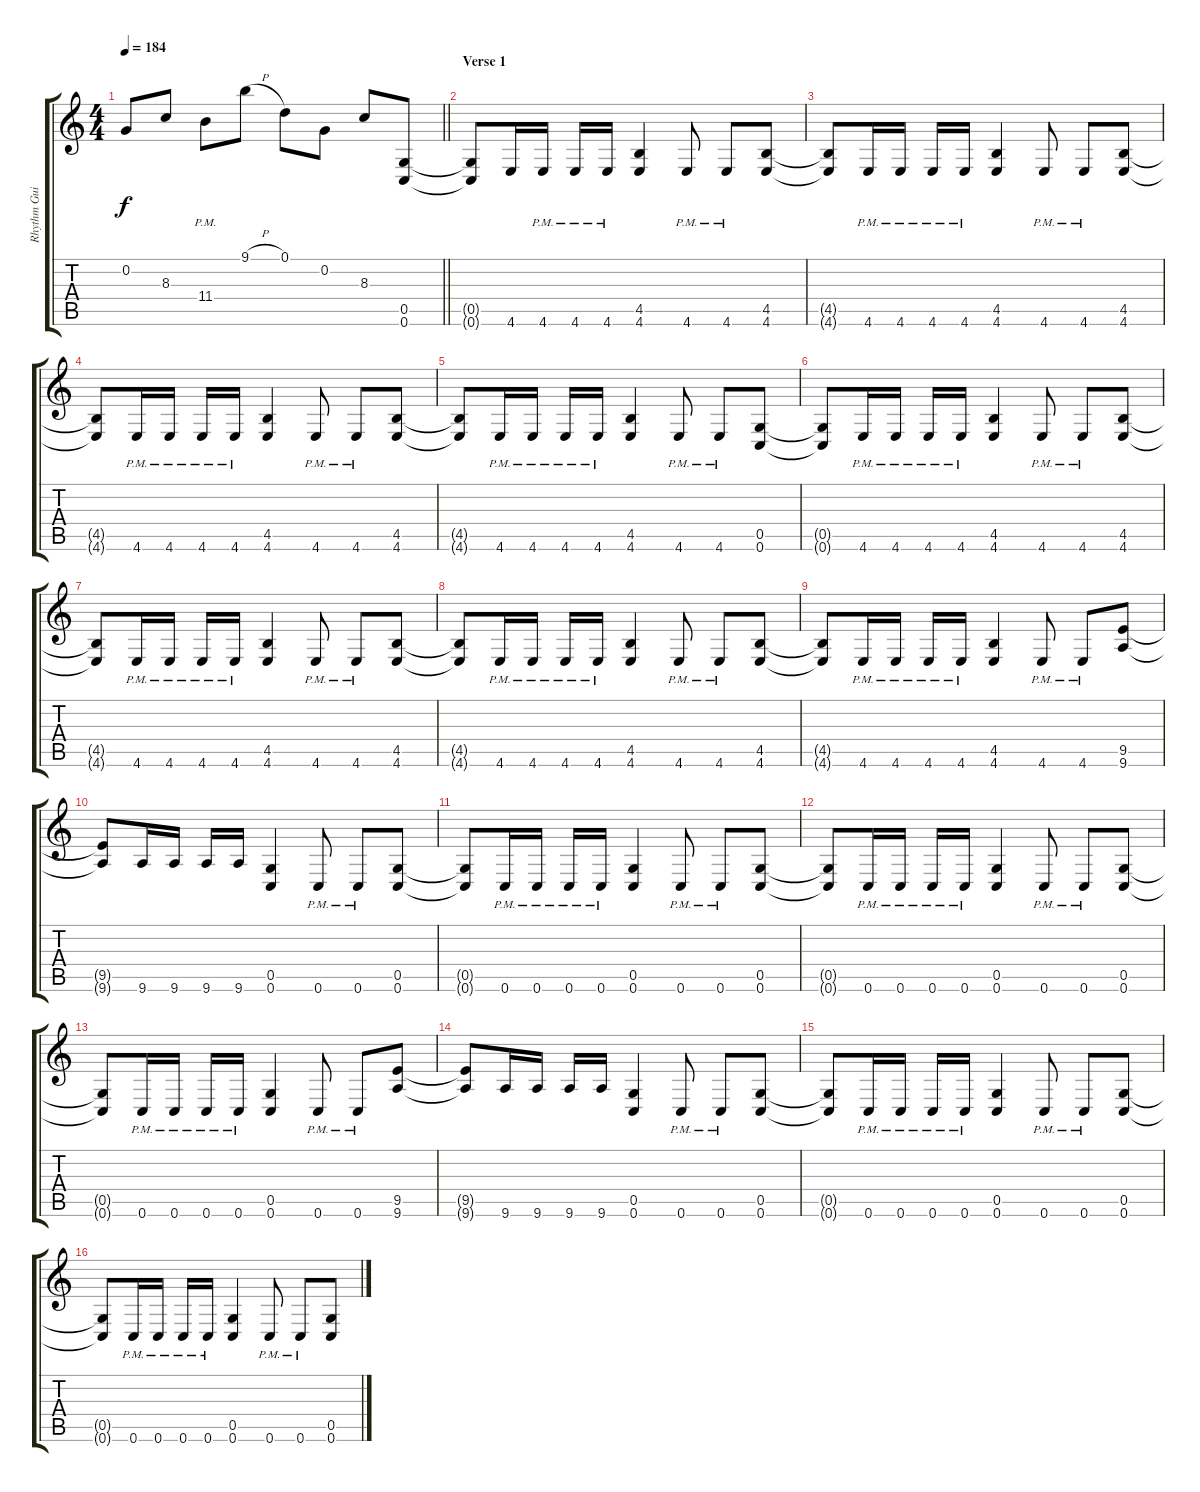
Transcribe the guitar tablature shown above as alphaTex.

\track ("Rhythm Guitar" "Rhythm Gui") {instrument overdrivenguitar}
\staff {score tabs}
\tuning (D4 G3 E3 C3 G2 C2) {hide}
\ts (4 4)
\tempo 184
\clef g2
\barLineRight lightlight
\ks c
0.2.8{dy f} 8.3.8 11.4{pm}.8 9.1{h}.8 0.1.8 0.2.8 8.3.8 (0.5 0.6).8 |
\section ("" "Verse 1")
(0.5{t} 0.6{t}).8 4.6.16 4.6{pm}.16 4.6{pm}.16 4.6{pm}.16 (4.5 4.6).4 4.6{pm}.8 4.6{pm}.8 (4.5 4.6).8 |
(4.5{t} 4.6{t}).8 4.6{pm}.16 4.6{pm}.16 4.6{pm}.16 4.6{pm}.16 (4.5 4.6).4 4.6{pm}.8 4.6{pm}.8 (4.5 4.6).8 |
(4.5{t} 4.6{t}).8 4.6{pm}.16 4.6{pm}.16 4.6{pm}.16 4.6{pm}.16 (4.5 4.6).4 4.6{pm}.8 4.6{pm}.8 (4.5 4.6).8 |
(4.5{t} 4.6{t}).8 4.6{pm}.16 4.6{pm}.16 4.6{pm}.16 4.6{pm}.16 (4.5 4.6).4 4.6{pm}.8 4.6{pm}.8 (0.5 0.6).8 |
(0.5{t} 0.6{t}).8 4.6{pm}.16 4.6{pm}.16 4.6{pm}.16 4.6{pm}.16 (4.5 4.6).4 4.6{pm}.8 4.6{pm}.8 (4.5 4.6).8 |
(4.5{t} 4.6{t}).8 4.6{pm}.16 4.6{pm}.16 4.6{pm}.16 4.6{pm}.16 (4.5 4.6).4 4.6{pm}.8 4.6{pm}.8 (4.5 4.6).8 |
(4.5{t} 4.6{t}).8 4.6{pm}.16 4.6{pm}.16 4.6{pm}.16 4.6{pm}.16 (4.5 4.6).4 4.6{pm}.8 4.6{pm}.8 (4.5 4.6).8 |
(4.5{t} 4.6{t}).8 4.6{pm}.16 4.6{pm}.16 4.6{pm}.16 4.6{pm}.16 (4.5 4.6).4 4.6{pm}.8 4.6{pm}.8 (9.5 9.6).8 |
(9.5{t} 9.6{t}).8 9.6.16 9.6.16 9.6.16 9.6.16 (0.5 0.6).4 0.6{pm}.8 0.6{pm}.8 (0.5 0.6).8 |
(0.5{t} 0.6{t}).8 0.6{pm}.16 0.6{pm}.16 0.6{pm}.16 0.6{pm}.16 (0.5 0.6).4 0.6{pm}.8 0.6{pm}.8 (0.5 0.6).8 |
(0.5{t} 0.6{t}).8 0.6{pm}.16 0.6{pm}.16 0.6{pm}.16 0.6{pm}.16 (0.5 0.6).4 0.6{pm}.8 0.6{pm}.8 (0.5 0.6).8 |
(0.5{t} 0.6{t}).8 0.6{pm}.16 0.6{pm}.16 0.6{pm}.16 0.6{pm}.16 (0.5 0.6).4 0.6{pm}.8 0.6{pm}.8 (9.5 9.6).8 |
(9.5{t} 9.6{t}).8 9.6.16 9.6.16 9.6.16 9.6.16 (0.5 0.6).4 0.6{pm}.8 0.6{pm}.8 (0.5 0.6).8 |
(0.5{t} 0.6{t}).8 0.6{pm}.16 0.6{pm}.16 0.6{pm}.16 0.6{pm}.16 (0.5 0.6).4 0.6{pm}.8 0.6{pm}.8 (0.5 0.6).8 |
(0.5{t} 0.6{t}).8 0.6{pm}.16 0.6{pm}.16 0.6{pm}.16 0.6{pm}.16 (0.5 0.6).4 0.6{pm}.8 0.6{pm}.8 (0.5 0.6).8
